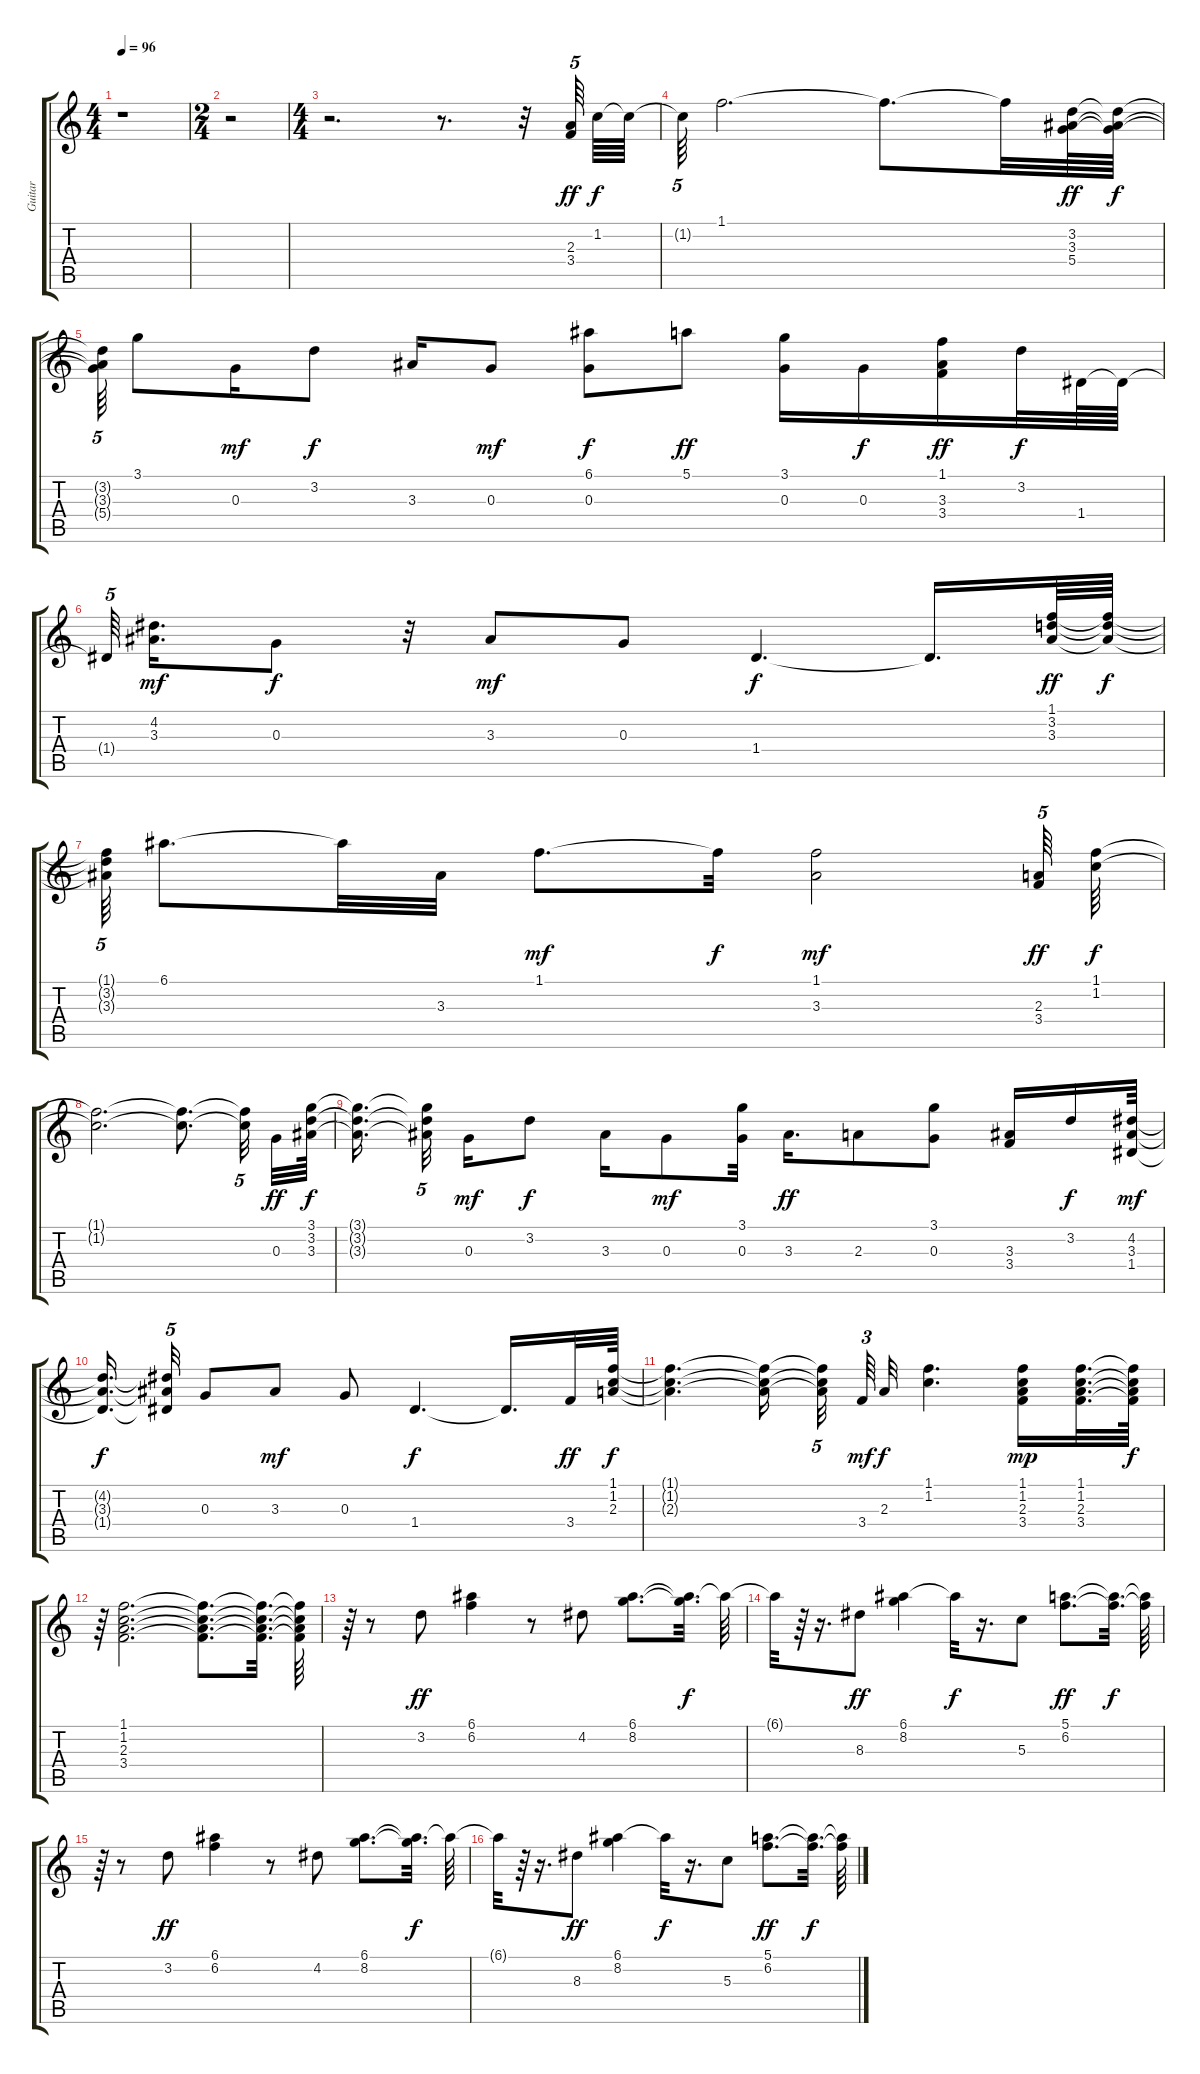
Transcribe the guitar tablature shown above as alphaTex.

\track ("Guitar" "Guitar") {instrument acousticguitarnylon}
\staff {score tabs}
\tuning (E4 B3 G3 D3 A2 E2) {hide}
\ts (4 4)
\tempo 96
\clef g2
\ks c
r.1{dy ff} |
\ts (2 4)
r.2 |
\ts (4 4)
r.2{d} r.8{d} r.32 (2.3 3.4).64{tu (5 4) beam splitsecondary} 1.2.64{dy f} 1.2{t}.64 |
1.2{t}.64{tu (5 4)} 1.1.2{d} 1.1{t}.8{d} 1.1{t}.32 (3.2 3.3 5.4).64{dy ff} (3.2{t} 3.3{t} 5.4{t}).64{dy f} |
(3.2{t} 3.3{t} 5.4{t}).64{tu (5 4)} 3.1.8 0.3.16{dy mf} 3.2.8{dy f} 3.3.16 0.3.8{dy mf} (6.1 0.3).8{dy f} 5.1.8{dy ff} (3.1 0.3).16 0.3.16{dy f} (1.1 3.3 3.4).16{dy ff} 3.2.32{dy f} 1.4.64 1.4{t}.64 |
1.4{t}.64{tu (5 4) beam splitsecondary} (4.2 3.3).16{d dy mf} 0.3.8{dy f} r.32 3.3.8{dy mf} 0.3.8 1.4.4{d dy f} 1.4{t}.16{d} (1.1 3.2 3.3).64{dy ff} (1.1{t} 3.2{t} 3.3{t}).64{dy f} |
(1.1{t} 3.2{t} 3.3{t}).64{tu (5 4)} 6.1.8{d} 6.1{t}.32 3.3.32 1.1.8{d dy mf} 1.1{t}.32{dy f} (1.1 3.3).2{dy mf} (2.3 3.4).64{tu (5 4) dy ff} (1.1 1.2).64{dy f} |
(1.1{t} 1.2{t}).2{d} (1.1{t} 1.2{t}).8{d} (1.1{t} 1.2{t}).32{tu (5 4) beam splitsecondary} 0.3.32{dy ff} (3.1 3.2 3.3).64{dy f} |
(3.1{t} 3.2{t} 3.3{t}).16{d beam splitsecondary} (3.1{t} 3.2{t} 3.3{t}).32{tu (5 4) beam splitsecondary} 0.3.16{dy mf} 3.2.8{dy f} 3.3.16 0.3.8{dy mf} (3.1 0.3).32 3.3.16{d dy ff} 2.3.8 (3.1 0.3).8 (3.3 3.4).16 3.2.16{dy f} (4.2 3.3 1.4).64{dy mf} |
(4.2{t} 3.3{t} 1.4{t}).16{d dy f beam splitsecondary} (4.2{t} 3.3{t} 1.4{t}).32{tu (5 4)} 0.3.8 3.3.8{dy mf} 0.3.8 1.4.4{d dy f} 1.4{t}.16{d} 3.4.32{dy ff} (1.1 1.2 2.3).64{dy f} |
(1.1{t} 1.2{t} 2.3{t}).4{d} (1.1{t} 1.2{t} 2.3{t}).16{beam splitsecondary} (1.1{t} 1.2{t} 2.3{t}).32{tu (5 4)} 3.4.64{tu (3 2) dy mf beam splitsecondary} 2.3.32{dy f} (1.1 1.2).4{d} (1.1 1.2 2.3 3.4).16{dy mp} (1.1 1.2 2.3 3.4).32{d} (1.1{t} 1.2{t} 2.3{t} 3.4{t}).64{dy f} |
r.64 (1.1 1.2 2.3 3.4).2{d} (1.1{t} 1.2{t} 2.3{t} 3.4{t}).8{d} (1.1{t} 1.2{t} 2.3{t} 3.4{t}).32{d} (1.1{t} 1.2{t} 2.3{t} 3.4{t}).64 |
r.64 r.8 3.2.8{dy ff} (6.1 6.2).4 r.8 4.2.8 (6.1 8.2).8{d} (6.1{t} 8.2{t}).32{d dy f} 6.1{t}.64 |
6.1{t}.32 r.64 r.16{d} 8.3.8{dy ff} (6.1 8.2).4 6.1{t}.32{dy f} r.16{d} 5.3.8 (5.1 6.2).8{d dy ff} (5.1{t} 6.2{t}).32{d dy f} (5.1{t} 6.2{t}).64 |
r.64 r.8 3.2.8{dy ff} (6.1 6.2).4 r.8 4.2.8 (6.1 8.2).8{d} (6.1{t} 8.2{t}).32{d dy f} 6.1{t}.64 |
6.1{t}.32 r.64 r.16{d} 8.3.8{dy ff} (6.1 8.2).4 6.1{t}.32{dy f} r.16{d} 5.3.8 (5.1 6.2).8{d dy ff} (5.1{t} 6.2{t}).32{d dy f} (5.1{t} 6.2{t}).64
